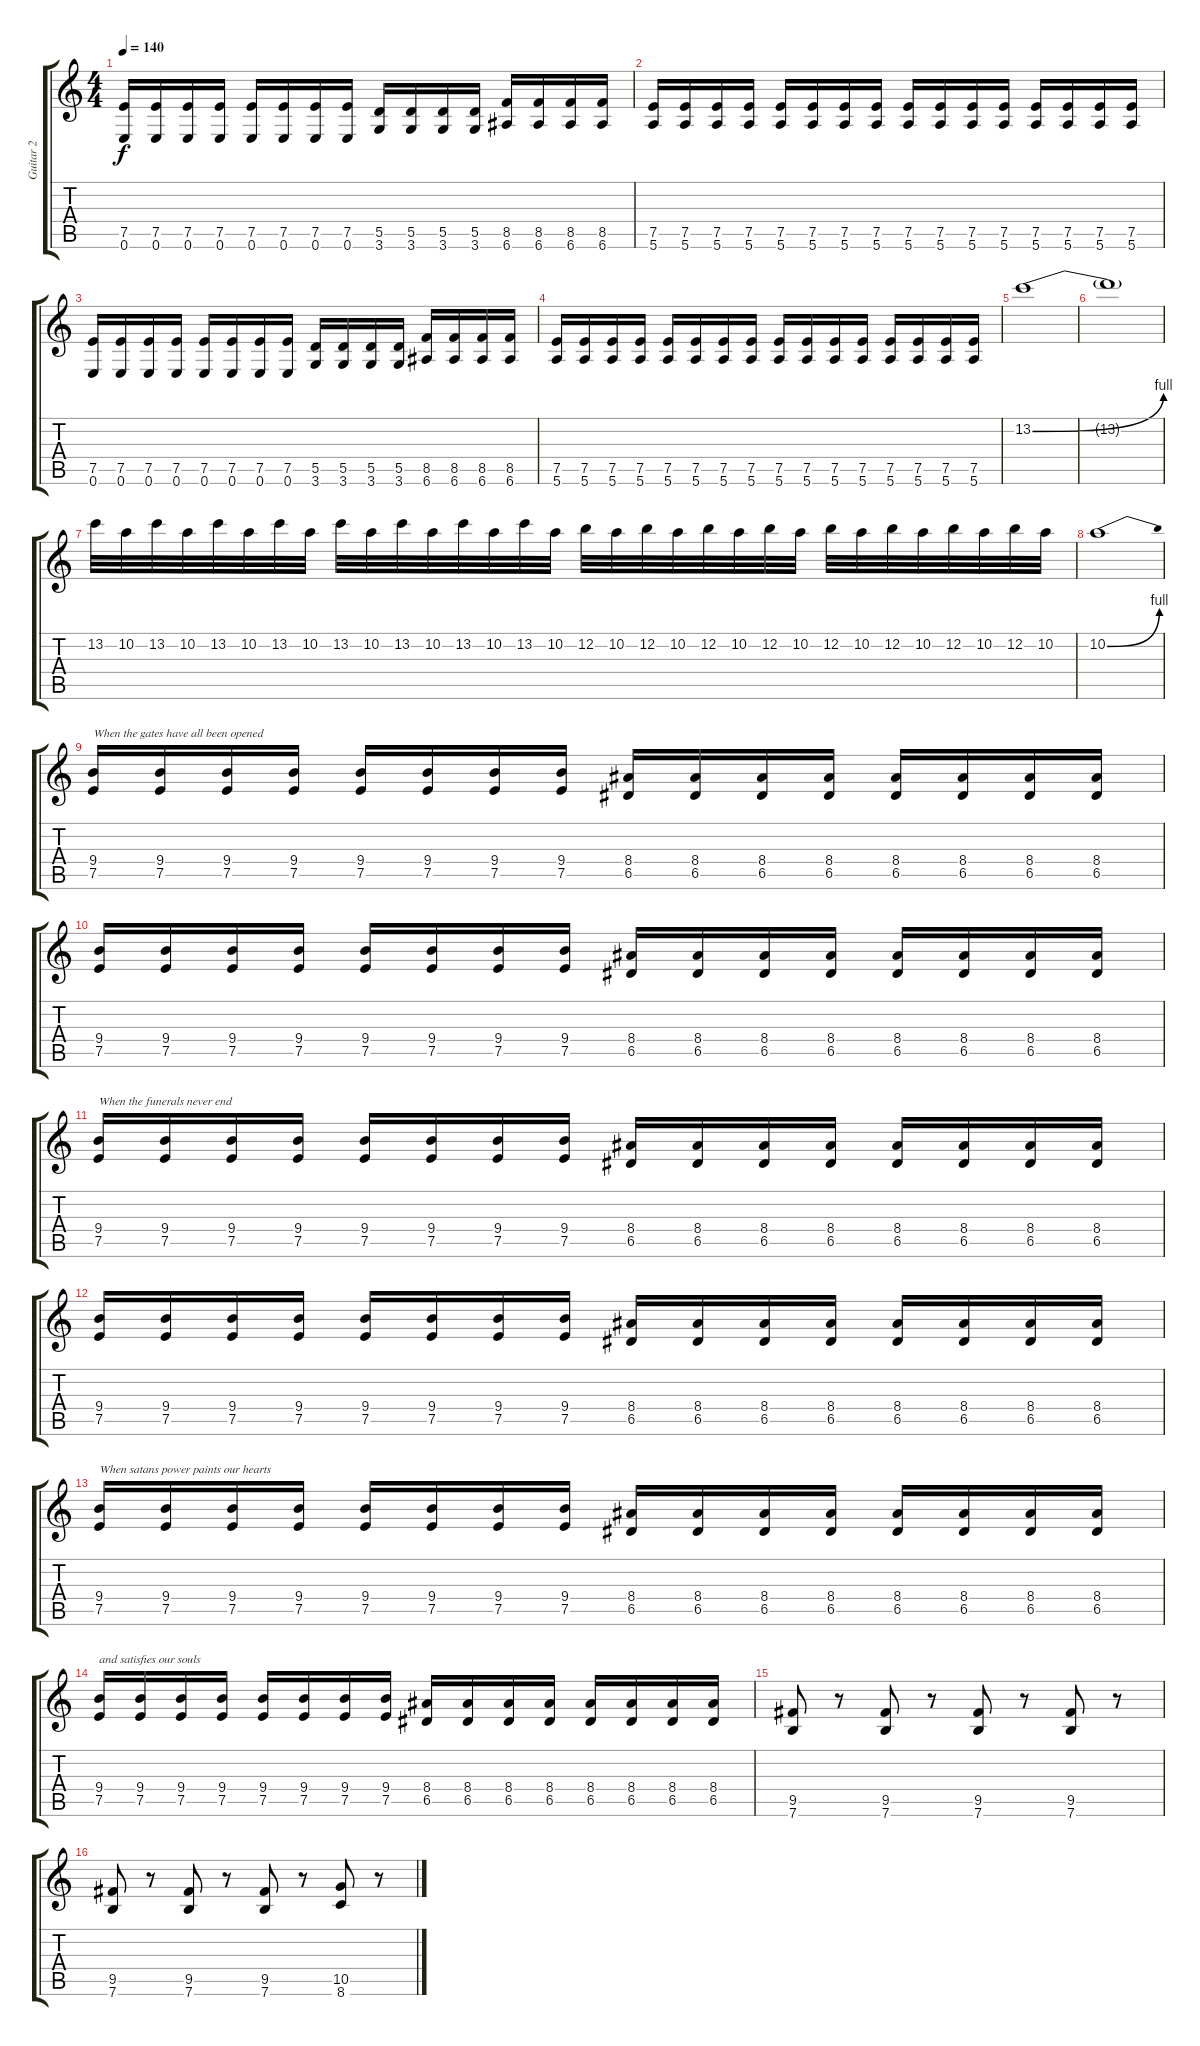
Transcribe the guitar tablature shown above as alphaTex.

\track ("Guitar 2" "Guitar 2") {instrument distortionguitar}
\staff {score tabs}
\tuning (E4 B3 G3 D3 A2 E2) {hide}
\ts (4 4)
\tempo 140
\clef g2
\ks c
(7.5 0.6).16{dy f} (7.5 0.6).16 (7.5 0.6).16 (7.5 0.6).16 (7.5 0.6).16 (7.5 0.6).16 (7.5 0.6).16 (7.5 0.6).16 (5.5 3.6).16 (5.5 3.6).16 (5.5 3.6).16 (5.5 3.6).16 (8.5 6.6).16 (8.5 6.6).16 (8.5 6.6).16 (8.5 6.6).16 |
(7.5 5.6).16 (7.5 5.6).16 (7.5 5.6).16 (7.5 5.6).16 (7.5 5.6).16 (7.5 5.6).16 (7.5 5.6).16 (7.5 5.6).16 (7.5 5.6).16 (7.5 5.6).16 (7.5 5.6).16 (7.5 5.6).16 (7.5 5.6).16 (7.5 5.6).16 (7.5 5.6).16 (7.5 5.6).16 |
(7.5 0.6).16 (7.5 0.6).16 (7.5 0.6).16 (7.5 0.6).16 (7.5 0.6).16 (7.5 0.6).16 (7.5 0.6).16 (7.5 0.6).16 (5.5 3.6).16 (5.5 3.6).16 (5.5 3.6).16 (5.5 3.6).16 (8.5 6.6).16 (8.5 6.6).16 (8.5 6.6).16 (8.5 6.6).16 |
(7.5 5.6).16 (7.5 5.6).16 (7.5 5.6).16 (7.5 5.6).16 (7.5 5.6).16 (7.5 5.6).16 (7.5 5.6).16 (7.5 5.6).16 (7.5 5.6).16 (7.5 5.6).16 (7.5 5.6).16 (7.5 5.6).16 (7.5 5.6).16 (7.5 5.6).16 (7.5 5.6).16 (7.5 5.6).16 |
13.2{be (bend 0 0 60 4)}.1 |
13.2{t}.1 |
13.2.32 10.2.32 13.2.32 10.2.32 13.2.32 10.2.32 13.2.32 10.2.32 13.2.32 10.2.32 13.2.32 10.2.32 13.2.32 10.2.32 13.2.32 10.2.32 12.2.32 10.2.32 12.2.32 10.2.32 12.2.32 10.2.32 12.2.32 10.2.32 12.2.32 10.2.32 12.2.32 10.2.32 12.2.32 10.2.32 12.2.32 10.2.32 |
10.2{be (bend 0 0 60 4)}.1 |
(9.4 7.5).16{txt "When the gates have all been opened"} (9.4 7.5).16 (9.4 7.5).16 (9.4 7.5).16 (9.4 7.5).16 (9.4 7.5).16 (9.4 7.5).16 (9.4 7.5).16 (8.4 6.5).16 (8.4 6.5).16 (8.4 6.5).16 (8.4 6.5).16 (8.4 6.5).16 (8.4 6.5).16 (8.4 6.5).16 (8.4 6.5).16 |
(9.4 7.5).16 (9.4 7.5).16 (9.4 7.5).16 (9.4 7.5).16 (9.4 7.5).16 (9.4 7.5).16 (9.4 7.5).16 (9.4 7.5).16 (8.4 6.5).16 (8.4 6.5).16 (8.4 6.5).16 (8.4 6.5).16 (8.4 6.5).16 (8.4 6.5).16 (8.4 6.5).16 (8.4 6.5).16 |
(9.4 7.5).16{txt "When the funerals never end"} (9.4 7.5).16 (9.4 7.5).16 (9.4 7.5).16 (9.4 7.5).16 (9.4 7.5).16 (9.4 7.5).16 (9.4 7.5).16 (8.4 6.5).16 (8.4 6.5).16 (8.4 6.5).16 (8.4 6.5).16 (8.4 6.5).16 (8.4 6.5).16 (8.4 6.5).16 (8.4 6.5).16 |
(9.4 7.5).16 (9.4 7.5).16 (9.4 7.5).16 (9.4 7.5).16 (9.4 7.5).16 (9.4 7.5).16 (9.4 7.5).16 (9.4 7.5).16 (8.4 6.5).16 (8.4 6.5).16 (8.4 6.5).16 (8.4 6.5).16 (8.4 6.5).16 (8.4 6.5).16 (8.4 6.5).16 (8.4 6.5).16 |
(9.4 7.5).16{txt "When satans power paints our hearts"} (9.4 7.5).16 (9.4 7.5).16 (9.4 7.5).16 (9.4 7.5).16 (9.4 7.5).16 (9.4 7.5).16 (9.4 7.5).16 (8.4 6.5).16 (8.4 6.5).16 (8.4 6.5).16 (8.4 6.5).16 (8.4 6.5).16 (8.4 6.5).16 (8.4 6.5).16 (8.4 6.5).16 |
(9.4 7.5).16{txt "and satisfies our souls"} (9.4 7.5).16 (9.4 7.5).16 (9.4 7.5).16 (9.4 7.5).16 (9.4 7.5).16 (9.4 7.5).16 (9.4 7.5).16 (8.4 6.5).16 (8.4 6.5).16 (8.4 6.5).16 (8.4 6.5).16 (8.4 6.5).16 (8.4 6.5).16 (8.4 6.5).16 (8.4 6.5).16 |
(9.5 7.6).8 r.8 (9.5 7.6).8 r.8 (9.5 7.6).8 r.8 (9.5 7.6).8 r.8 |
(9.5 7.6).8 r.8 (9.5 7.6).8 r.8 (9.5 7.6).8 r.8 (10.5 8.6).8 r.8
